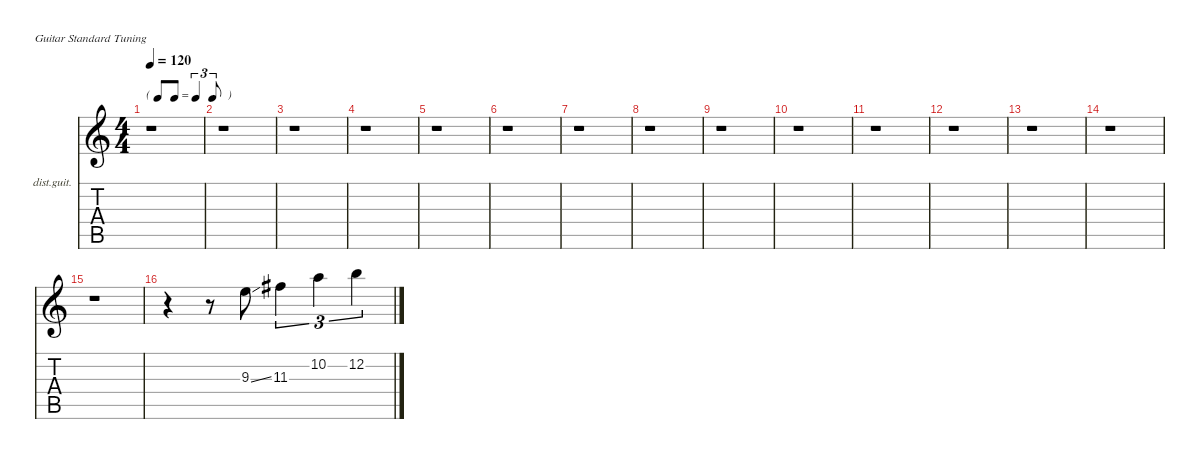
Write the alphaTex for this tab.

\defaultSystemsLayout 4
\hideDynamics
\bracketExtendMode nobrackets
\firstSystemTrackNameOrientation horizontal
\otherSystemsTrackNameOrientation horizontal
\track ("Solo 1" "dist.guit.") {instrument distortionguitar}
\staff {score tabs}
\tuning (E4 B3 G3 D3 A2 E2)
\ts (4 4)
\tf triplet8th
\tempo 120
\clef g2
\ks c
r.1{dy f beam Down} |
r.1{beam Down} |
r.1{beam Down} |
r.1{beam Down} |
r.1{beam Down} |
r.1{beam Down} |
r.1{beam Down} |
r.1{beam Down} |
r.1{beam Down} |
r.1{beam Down} |
r.1{beam Down} |
r.1{beam Down} |
r.1{beam Down} |
r.1{beam Down} |
r.1{beam Down} |
r.4{beam Down} r.8{beam Down} 9.3{ss}.8{beam Down} 11.3{acc #}.4{tu (3 2) beam Down} 10.2.4{tu (3 2) beam Down} 12.2.4{tu (3 2) beam Down}
